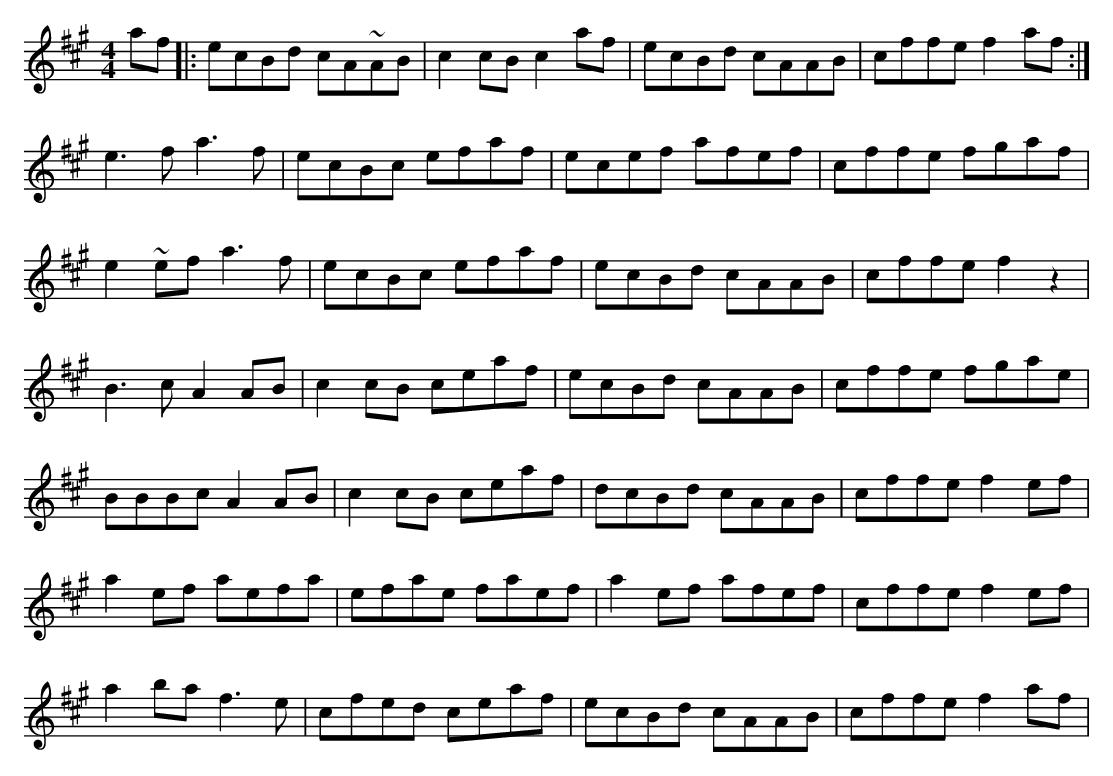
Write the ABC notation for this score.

X:1
M:4/4
K:A
af|:ecBd cA~AB|c2cB c2af|ecBd cAAB|cffe f2af:|
e3f a3f|ecBc efaf|ecef afef|cffe fgaf|
e2~ef a3f|ecBc efaf|ecBd cAAB|cffe f2z2|
B3c A2AB|c2cB ceaf|ecBd cAAB|cffe fgae|
BBBc A2AB|c2cB ceaf|dcBd cAAB|cffe f2ef|
a2ef aefa|efae faef|a2ef afef|cffe f2ef|
a2ba f3e|cfed ceaf|ecBd cAAB|cffe f2af|
